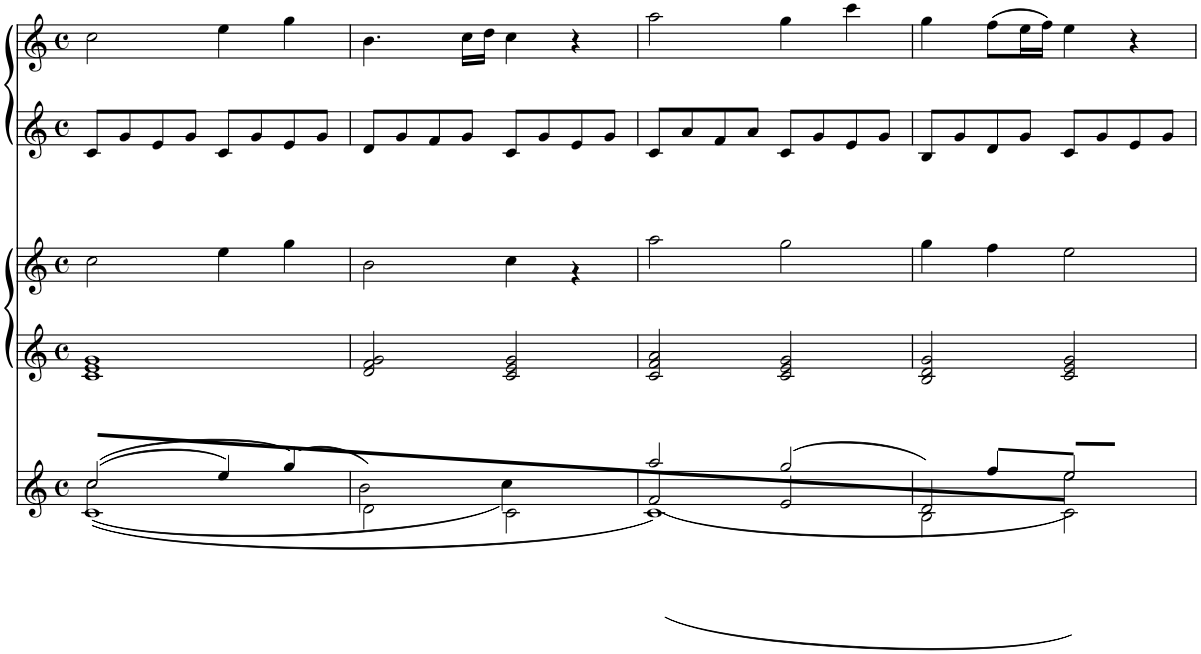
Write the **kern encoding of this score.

**kern	**kern	**kern	**kern	**kern
*part3	*part2	*part2	*part1	*part1
*staff5	*staff4	*staff3	*staff2	*staff1
*I"Klavier	*I"Klavier	*	*I"Klavier	*
*clefG2	*clefG2	*clefG2	*clefG2	*clefG2
*k[]	*k[]	*k[]	*k[]	*k[]
*M4/4	*M4/4	*M4/4	*M4/4	*M4/4
*met(c)	*met(c)	*met(c)	*met(c)	*met(c)
=1	=1	=1	=1	=1
*^	*	*	*	*
*	*^	*	*	*	*
*	*	*^	*	*	*	*
((2cc/	2cc\	2ryy	(<(1c	1c 1e 1g	2cc\	8c/L	2cc\
.	.	.	.	.	.	8g/	.
.	.	.	.	.	.	8e/	.
.	.	.	.	.	.	8g/J	.
4ee/)	2ryy	2ryy	.	.	4ee\	8c/L	4ee\
.	.	.	.	.	.	8g/	.
(4gg/)	.	.	.	.	4gg\	8e/	4gg\
.	.	.	.	.	.	8g/J	.
*	*	*v	*v	*	*	*	*
=2	=2	=2	=2	=2	=2	=2
*	*	*	*	*^	*	*
1ryy)	2b\	2d\	2d/ 2f/ 2g/	1ryy	2b\	8d/L	4.b\
.	.	.	.	.	.	8g/	.
.	.	.	.	.	.	8f/	.
.	.	.	.	.	.	8g/J	16cc\LL
.	.	.	.	.	.	.	16dd\JJ
.	4cc\)	2c\	2c/ 2e/ 2g/	.	4cc\	8c/L	4cc\
.	.	.	.	.	.	8g/	.
.	4ryy	.	.	.	4r	8e/	4r
.	.	.	.	.	.	8g/J	.
*	*	*	*	*v	*v	*	*
=3	=3	=3	=3	=3	=3	=3
2aa/	(2f/	(<1c)	2c/ 2f/ 2a/	2aa\	8c/L	2aa\
.	.	.	.	.	8a/	.
.	.	.	.	.	8f/	.
.	.	.	.	.	8a/J	.
(2gg/	2e/	.	2c/ 2e/ 2g/	2gg\	8c/L	4gg\
.	.	.	.	.	8g/	.
.	.	.	.	.	8e/	4ccc\
.	.	.	.	.	8g/J	.
=4	=4	=4	=4	=4	=4	=4
4ryy)	2d/	2B\	2B/ 2d/ 2g/	4gg\	8B/L	4gg\
.	.	.	.	.	8g/	.
4ff/	.	.	.	4ff\	8d/	(8ff\L
.	.	.	.	.	8g/J	16ee\L
.	.	.	.	.	.	16ff\JJ)
2ee/	2ee\	2c\))	2c/ 2e/ 2g/	2ee\	8c/L	4ee\
.	.	.	.	.	8g/	.
.	.	.	.	.	8e/	4r
.	.	.	.	.	8g/J	.
*v	*v	*v	*	*	*	*
=	=	=	=	=
*-	*-	*-	*-	*-
